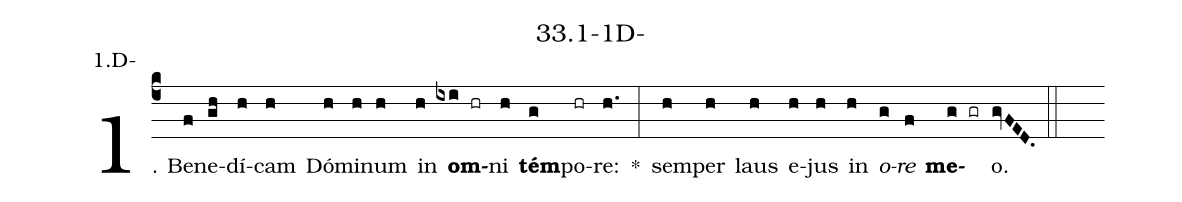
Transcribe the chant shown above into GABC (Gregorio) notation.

name: 33.1-1D-;
annotation: 1.D-;
%%
(c4)1. Be(f)ne(gh)dí(h)cam(h) Dó(h)mi(h)num(h) in(h) <b>om</b>(ixi hr)ni(h) <b>tém</b>(g)po(hr)re:(h.) *(:) sem(h)per(h) laus(h) e(h)jus(h) in(h) <i>o</i>(g)<i>re</i>(f) <b>me</b>(g gr)o.(gvFED.) (::)
